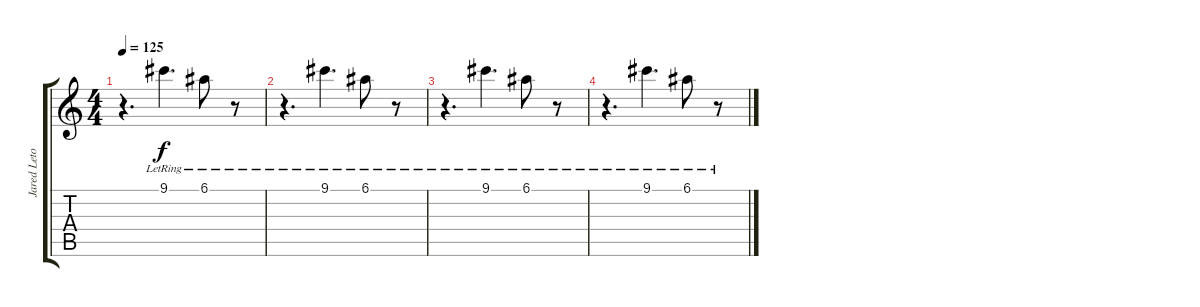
\track ("Jared Leto" "Jared Leto") {instrument overdrivenguitar}
\staff {score tabs}
\tuning (E4 B3 G3 D3 A2 E2) {hide}
\ts (4 4)
\tempo 125
\clef g2
\ks c
r.4{d dy f} 9.1{lr}.4{d} 6.1{lr}.8 r.8 |
r.4{d} 9.1{lr}.4{d} 6.1{lr}.8 r.8 |
r.4{d} 9.1{lr}.4{d} 6.1{lr}.8 r.8 |
r.4{d} 9.1{lr}.4{d} 6.1{lr}.8 r.8
